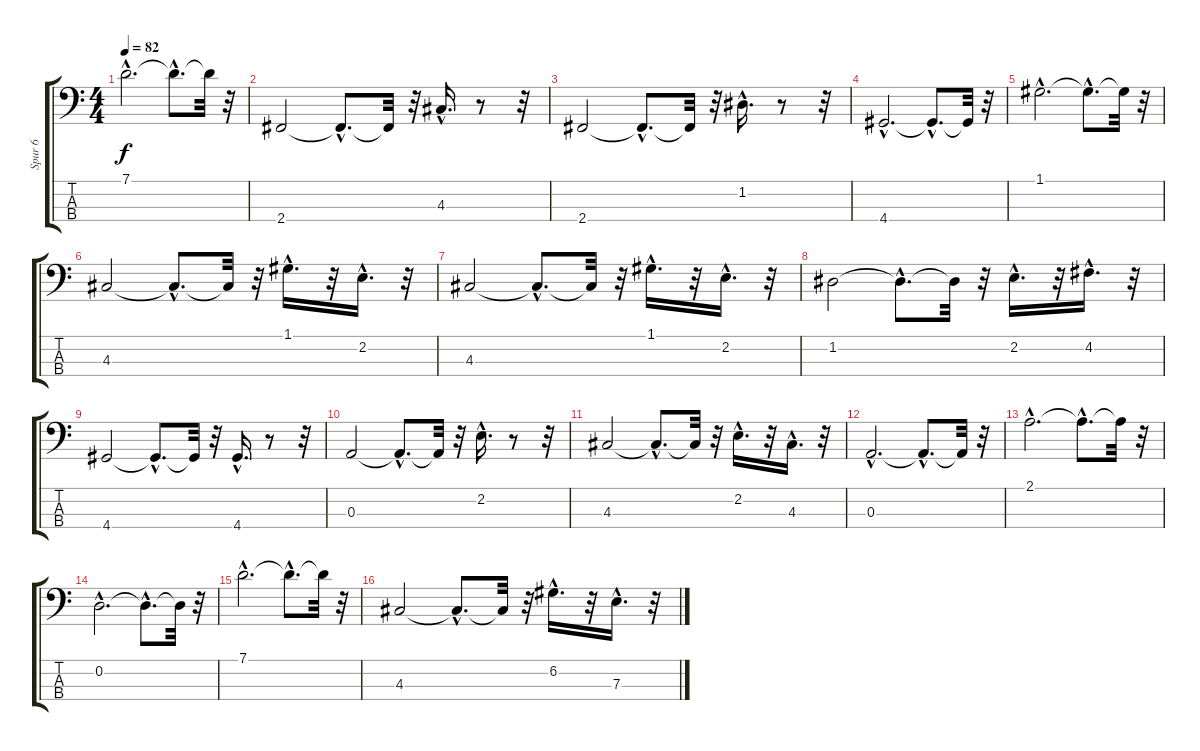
\track ("Spur 6" "Spur 6") {instrument fretlessbass}
\staff {score tabs}
\tuning (G2 D2 A1 E1) {hide}
\ts (4 4)
\tempo 82
\clef f4
\ks c
7.1{hac}.2{d dy f} 7.1{hac t}.8{d} 7.1{t}.32 r.32 |
2.4.2 2.4{hac t}.8{d} 2.4{t}.32 r.32 4.3{hac}.16{d} r.8 r.32 |
2.4.2 2.4{hac t}.8{d} 2.4{t}.32 r.32 1.2{hac}.16{d} r.8 r.32 |
4.4{hac}.2{d} 4.4{hac t}.8{d} 4.4{t}.32 r.32 |
1.1{hac}.2{d} 1.1{hac t}.8{d} 1.1{t}.32 r.32 |
4.3.2 4.3{hac t}.8{d} 4.3{t}.32 r.32 1.1{hac}.16{d} r.32 2.2{hac}.16{d} r.32 |
4.3.2 4.3{hac t}.8{d} 4.3{t}.32 r.32 1.1{hac}.16{d} r.32 2.2{hac}.16{d} r.32 |
1.2.2 1.2{hac t}.8{d} 1.2{t}.32 r.32 2.2{hac}.16{d} r.32 4.2{hac}.16{d} r.32 |
4.4.2 4.4{hac t}.8{d} 4.4{t}.32 r.32 4.4{hac}.16{d} r.8 r.32 |
0.3.2 0.3{hac t}.8{d} 0.3{t}.32 r.32 2.2{hac}.16{d} r.8 r.32 |
4.3.2 4.3{hac t}.8{d} 4.3{t}.32 r.32 2.2{hac}.16{d} r.32 4.3{hac}.16{d} r.32 |
0.3{hac}.2{d} 0.3{hac t}.8{d} 0.3{t}.32 r.32 |
2.1{hac}.2{d} 2.1{hac t}.8{d} 2.1{t}.32 r.32 |
0.2{hac}.2{d} 0.2{hac t}.8{d} 0.2{t}.32 r.32 |
7.1{hac}.2{d} 7.1{hac t}.8{d} 7.1{t}.32 r.32 |
4.3.2 4.3{hac t}.8{d} 4.3{t}.32 r.32 6.2{hac}.16{d} r.32 7.3{hac}.16{d} r.32
